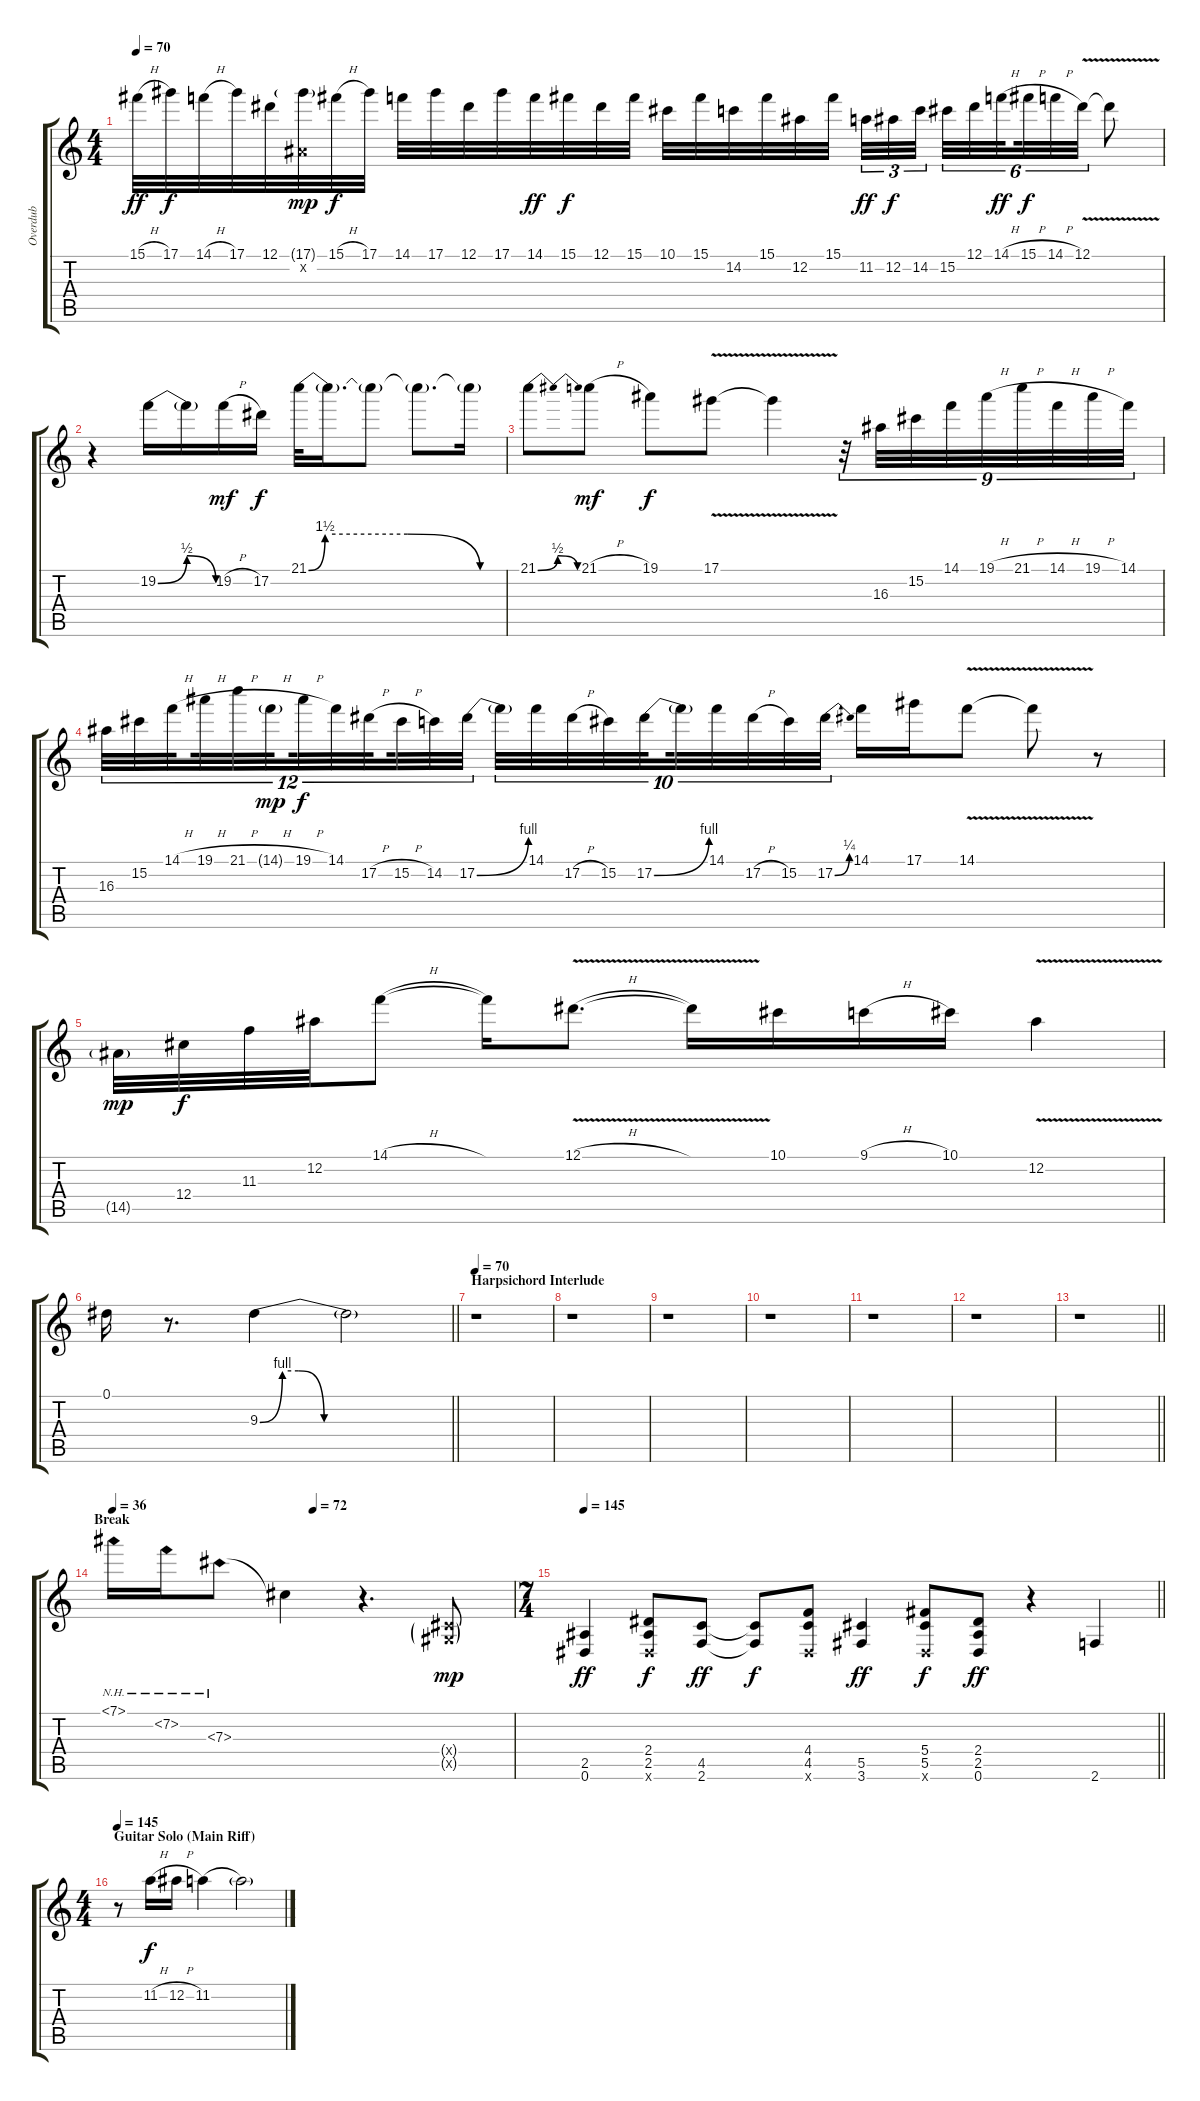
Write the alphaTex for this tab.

\track ("Overdub" "Overdub") {instrument fretlessbass}
\staff {score tabs}
\tuning (Eb4 Bb3 Gb3 Db3 Ab2 Eb2) {hide}
\ts (4 4)
\tempo 70
\clef g2
\ks c
15.1{h}.32{dy ff} 17.1.32{dy f} 14.1{h}.32 17.1.32 12.1.32 (17.1{g} 0.2{x}).32{dy mp} 15.1{h}.32{dy f} 17.1.32 14.1.32 17.1.32 12.1.32 17.1.32 14.1.32{dy ff} 15.1.32{dy f} 12.1.32 15.1.32 10.1.32 15.1.32 14.2.32 15.1.32 12.2.32 15.1.32{beam splitsecondary} 11.2.32{tu (3 2) dy ff} 12.2.32{tu (3 2) dy f} 14.2.32{tu (3 2)} 15.2.32{tu (6 4)} 12.1.32{tu (6 4)} 14.1{h}.32{tu (6 4) dy ff beam splitsecondary} 15.1{h}.32{tu (6 4) dy f} 14.1{h}.32{tu (6 4)} 12.1{v}.32{tu (6 4)} 12.1{t}.8 |
r.4 19.2{be (bendrelease 0 0 15 2 30 2 60 0)}.16 19.2{t}.16 19.2{h}.16{dy mf} 17.2.16{dy f} 21.1{be (custom 0 0 5 6 30 6 52 0 60 0)}.32 21.1{t}.16{d} 21.1{t}.8 21.1{t}.8{d} 21.1{t}.16 |
21.1{be (bendrelease 0 0 15 2 30 2 60 0)}.8 21.1{h}.8{dy mf} 19.1.8{dy f} 17.1{v}.8 17.1{t}.4 r.32{tu (9 8)} 16.3.32{tu (9 8)} 15.2.32{tu (9 8)} 14.1.32{tu (9 8)} 19.1{h}.32{tu (9 8)} 21.1{h}.32{tu (9 8)} 14.1{h}.32{tu (9 8)} 19.1{h}.32{tu (9 8)} 14.1.32{tu (9 8)} |
16.3.32{tu (12 8)} 15.2.32{tu (12 8)} 14.1{h}.32{tu (12 8) beam splitsecondary} 19.1{h}.32{tu (12 8)} 21.1{h}.32{tu (12 8)} 14.1{h g}.32{tu (12 8) dy mp beam splitsecondary} 19.1{h}.32{tu (12 8) dy f} 14.1.32{tu (12 8)} 17.2{h}.32{tu (12 8) beam splitsecondary} 15.2{h}.32{tu (12 8)} 14.2.32{tu (12 8)} 17.2{be (bend 0 0 60 4)}.32{tu (12 8)} 17.2{t}.32{tu (10 8)} 14.1.32{tu (10 8)} 17.2{h}.32{tu (10 8)} 15.2.32{tu (10 8)} 17.2{be (bend 0 0 60 4)}.32{tu (10 8) beam splitsecondary} 17.2{t}.32{tu (10 8)} 14.1.32{tu (10 8)} 17.2{h}.32{tu (10 8)} 15.2.32{tu (10 8)} 17.2{be (bend 0 0 60 1)}.32{tu (10 8)} 14.1.16 17.1.16 14.1{v}.8 14.1{t}.8 r.8 |
14.5{g}.32{dy mp} 12.4.32{dy f} 11.3.32 12.2.32 14.1{h}.8 14.1{t}.16 12.1{v h}.8{d} 12.1{t}.16 10.1.16 9.1{h}.16 10.1.16 12.2{v}.4 |
\barLineRight lightlight
0.1.16 r.8{d} 9.3{be (custom 0 0 7 4 12 4 20 0 60 0)}.4 9.3{t}.2 |
\section ("" "Harpsichord Interlude")
\tempo 70
r.1 |
r.1 |
r.1 |
r.1 |
r.1 |
r.1 |
\barLineRight lightlight
r.1 |
\section ("" "Break")
\tempo 36
\tempo (72 0.5)
7.1{nh}.16{volume 0} 7.2{nh}.16 7.3{nh}.8 7.3{t}.4 r.4{d volume 10} (0.4{g x} 0.5{g x}).8{dy mp} |
\ts (7 4)
\tempo 145
\barLineRight lightlight
(2.5 0.6).4{dy ff} (2.4 2.5 0.6{x}).8{dy f} (4.5 2.6).8{dy ff} (4.5{t} 2.6{t}).8{dy f} (4.4 4.5 0.6{x}).8 (5.5 3.6).4{dy ff} (5.4 5.5 0.6{x}).8{dy f} (2.4 2.5 0.6).8{dy ff} r.4 2.6.4 |
\ts (4 4)
\section ("" "Guitar Solo (Main Riff)")
\tempo 145
r.8{volume 11} 11.2{h}.16{dy f} 12.2{h}.16 11.2{be (hold 0 0 60 0)}.4 11.2{t}.2
